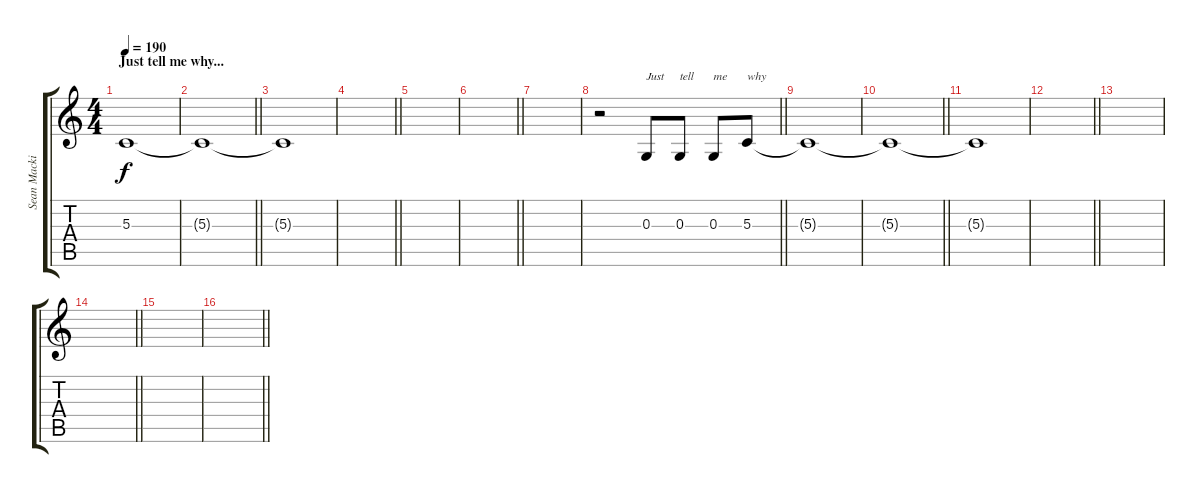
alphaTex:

\track ("Sean Mackin Vocals" "Sean Macki") {instrument tenorsax}
\staff {score tabs}
\tuning (E4 B3 G3 D3 A2 E2) {hide}
\ts (4 4)
\section ("" "Just tell me why...")
\tempo 190
\clef g2
\ks c
5.3{t}.1{dy f} |
\barLineRight lightlight
5.3{t}.1 |
5.3{t}.1 |
\barLineRight lightlight
|
|
\barLineRight lightlight
|
|
\barLineRight lightlight
r.2 0.3.8{txt "Just"} 0.3.8{txt "tell"} 0.3.8{txt "me"} 5.3.8{txt "why"} |
5.3{t}.1 |
\barLineRight lightlight
5.3{t}.1 |
5.3{t}.1 |
\barLineRight lightlight
|
|
\barLineRight lightlight
|
|
\barLineRight lightlight
